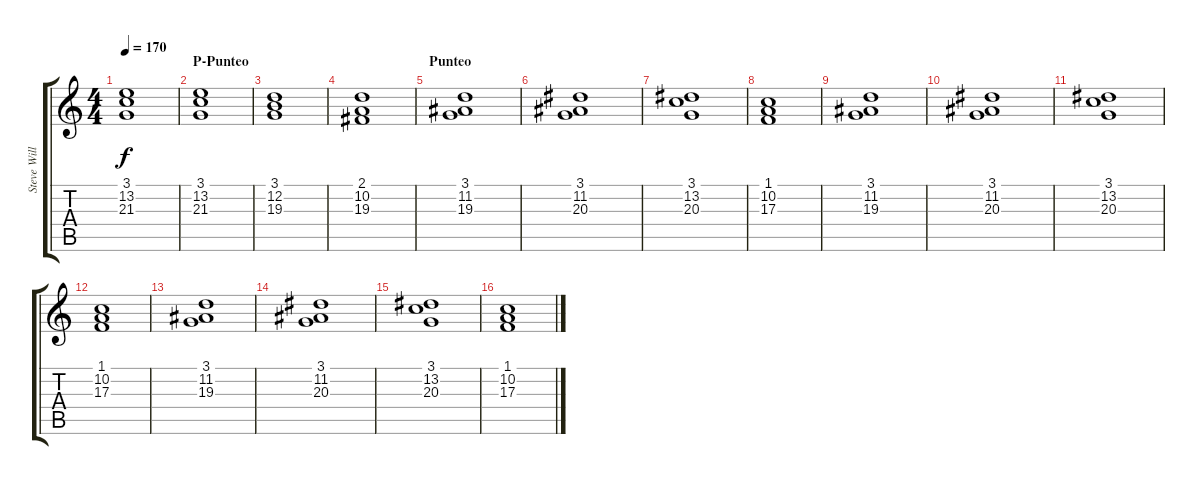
\track ("Steve Williams Coros" "Steve Will") {instrument choiraahs}
\staff {score tabs}
\tuning (E4 B3 G3 D3 A2 E2) {hide}
\ts (4 4)
\tempo 170
\clef g2
\ks c
(3.1 13.2 21.3).1{dy f} |
\section ("" "P-Punteo")
(3.1 13.2 21.3).1 |
(3.1 12.2 19.3).1 |
(2.1 10.2 19.3).1 |
\section ("" "Punteo")
(3.1 11.2 19.3).1 |
(3.1 11.2 20.3).1 |
(3.1 13.2 20.3).1 |
(1.1 10.2 17.3).1 |
(3.1 11.2 19.3).1 |
(3.1 11.2 20.3).1 |
(3.1 13.2 20.3).1 |
(1.1 10.2 17.3).1 |
(3.1 11.2 19.3).1 |
(3.1 11.2 20.3).1 |
(3.1 13.2 20.3).1 |
(1.1 10.2 17.3).1
